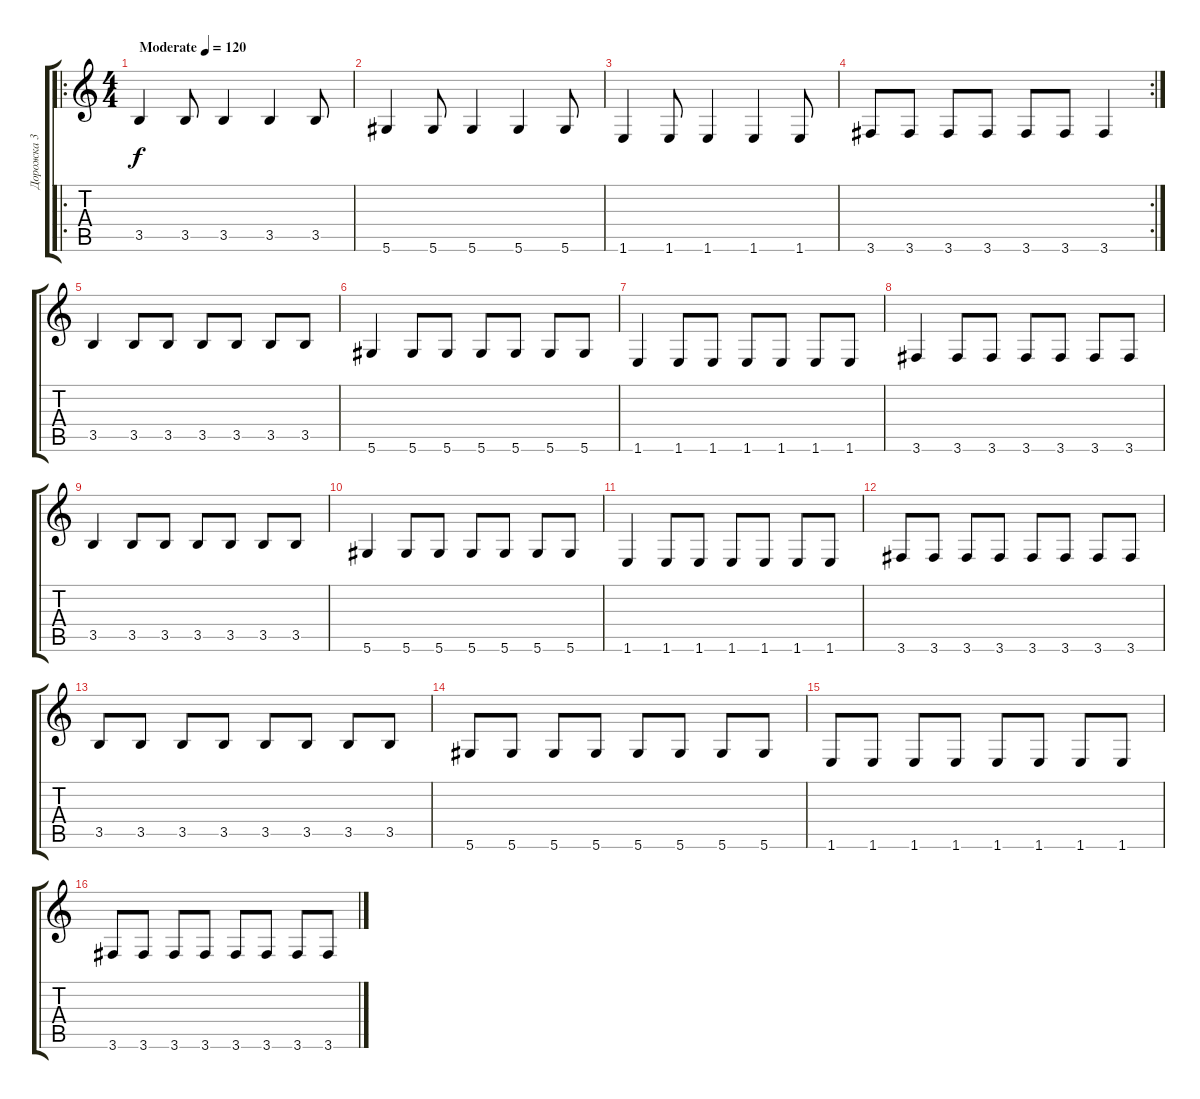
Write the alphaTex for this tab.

\track ("Дорожка 3" "Дорожка 3") {instrument electricbassfinger}
\staff {score tabs}
\tuning (Eb4 Bb3 Gb3 Db3 Ab2 Eb2) {hide}
\ro
\ts (4 4)
\tempo (120 "Moderate")
\clef g2
\ks c
3.5.4{dy f instrument electricbassfinger} 3.5.8 3.5.4 3.5.4 3.5.8 |
5.6.4 5.6.8 5.6.4 5.6.4 5.6.8 |
1.6.4 1.6.8 1.6.4 1.6.4 1.6.8 |
\rc 2
3.6.8 3.6.8 3.6.8 3.6.8 3.6.8 3.6.8 3.6.4 |
3.5.4 3.5.8 3.5.8 3.5.8 3.5.8 3.5.8 3.5.8 |
5.6.4 5.6.8 5.6.8 5.6.8 5.6.8 5.6.8 5.6.8 |
1.6.4 1.6.8 1.6.8 1.6.8 1.6.8 1.6.8 1.6.8 |
3.6.4 3.6.8 3.6.8 3.6.8 3.6.8 3.6.8 3.6.8 |
3.5.4 3.5.8 3.5.8 3.5.8 3.5.8 3.5.8 3.5.8 |
5.6.4 5.6.8 5.6.8 5.6.8 5.6.8 5.6.8 5.6.8 |
1.6.4 1.6.8 1.6.8 1.6.8 1.6.8 1.6.8 1.6.8 |
3.6.8 3.6.8 3.6.8 3.6.8 3.6.8 3.6.8 3.6.8 3.6.8 |
3.5.8 3.5.8 3.5.8 3.5.8 3.5.8 3.5.8 3.5.8 3.5.8 |
5.6.8 5.6.8 5.6.8 5.6.8 5.6.8 5.6.8 5.6.8 5.6.8 |
1.6.8 1.6.8 1.6.8 1.6.8 1.6.8 1.6.8 1.6.8 1.6.8 |
3.6.8 3.6.8 3.6.8 3.6.8 3.6.8 3.6.8 3.6.8 3.6.8
